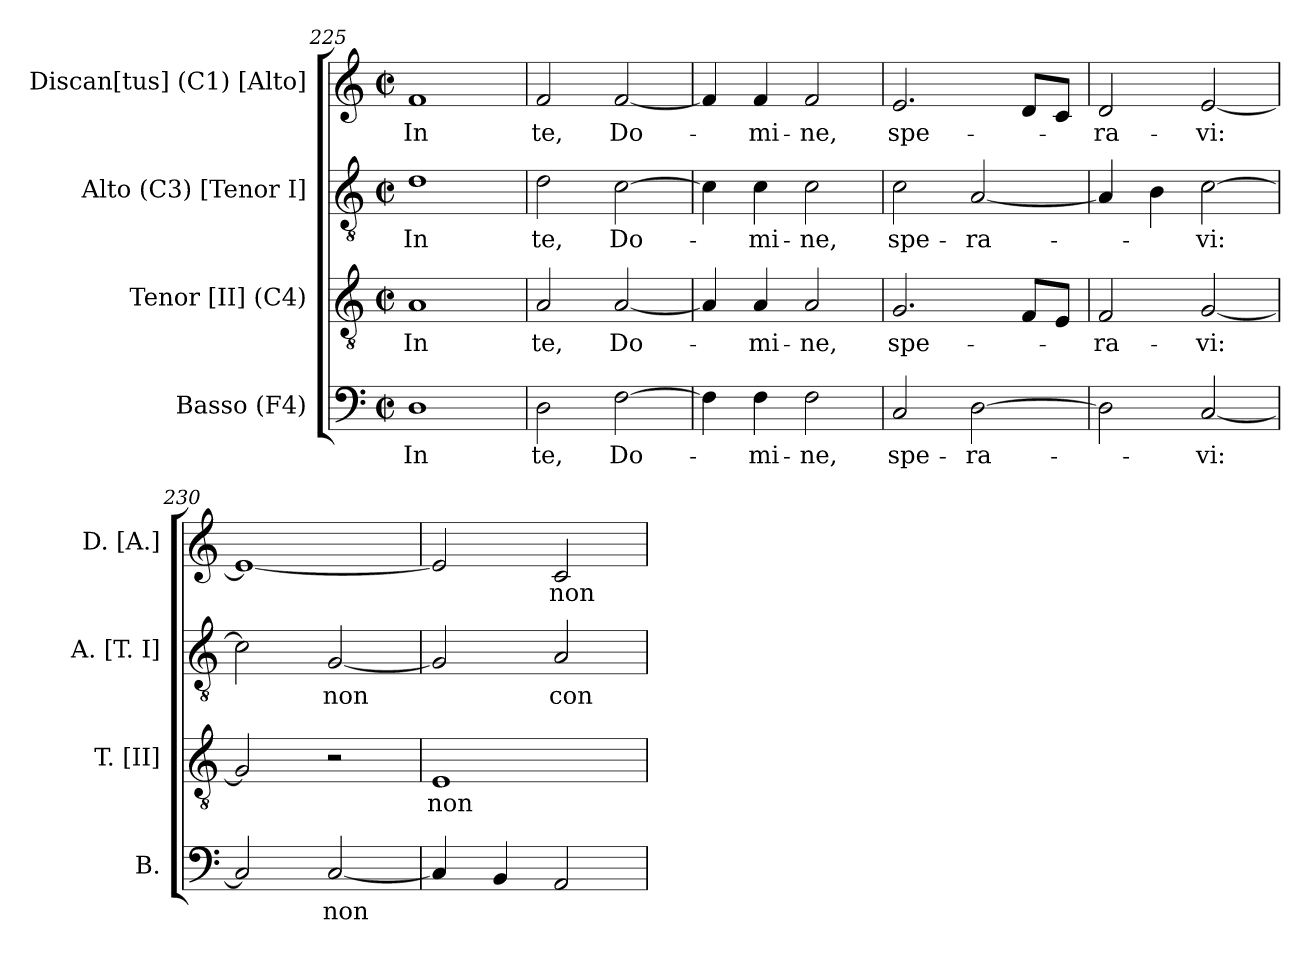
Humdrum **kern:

**kern	**text	**kern	**text	**kern	**text	**kern	**text
*part4	*part4	*part3	*part3	*part2	*part2	*part1	*part1
*staff4	*staff4	*staff3	*staff3	*staff2	*staff2	*staff1	*staff1
*I"Basso (F4)	*	*I"Tenor [II] (C4)	*	*I"Alto (C3) [Tenor I]	*	*I"Discan[tus] (C1) [Alto]	*
*I'B.	*	*I'T. [II]	*	*I'A. [T. I]	*	*I'D. [A.]	*
*clefF4	*	*clefGv2	*	*clefGv2	*	*clefG2	*
*	*	*ITrd7c12	*	*ITrd7c12	*	*	*
*k[]	*	*k[]	*	*k[]	*	*k[]	*
*C:	*	*C:	*	*C:	*	*C:	*
*M2/2	*	*M2/2	*	*M2/2	*	*M2/2	*
*met(c|)	*	*met(c|)	*	*met(c|)	*	*met(c|)	*
=225	=225	=225	=225	=225	=225	=225	=225
!	!LO:LY:b:color=#000000	!	!	!	!	!	!
!	!	!	!LO:LY:b:color=#000000	!	!	!	!
!	!	!	!	!	!LO:LY:b:color=#000000	!	!
!	!	!	!	!	!	!	!LO:LY:b:color=#000000
1Di	In	1AAi	In	1Di	In	1fi	In
=226	=226	=226	=226	=226	=226	=226	=226
!	!LO:LY:b:color=#000000	!	!	!	!	!	!
!	!	!	!LO:LY:b:color=#000000	!	!	!	!
!	!	!	!	!	!LO:LY:b:color=#000000	!	!
!	!	!	!	!	!	!	!LO:LY:b:color=#000000
2Di\	te,	2AAi/	te,	2Di\	te,	2fi/	te,
!	!LO:LY:b:color=#000000	!	!	!	!	!	!
!	!	!	!LO:LY:b:color=#000000	!	!	!	!
!	!	!	!	!	!LO:LY:b:color=#000000	!	!
!	!	!	!	!	!	!	!LO:LY:b:color=#000000
[>2Fi\	Do-	[<2AAi/	Do-	[>2Ci\	Do-	[<2fi/	Do-
!!LO:LB:g=z
=227	=227	=227	=227	=227	=227	=227	=227
4Fi\]	.	4AAi/]	.	4Ci\]	.	4fi/]	.
!	!LO:LY:b:color=#000000	!	!	!	!	!	!
!	!	!	!LO:LY:b:color=#000000	!	!	!	!
!	!	!	!	!	!LO:LY:b:color=#000000	!	!
!	!	!	!	!	!	!	!LO:LY:b:color=#000000
4Fi\	-mi-	4AAi/	-mi-	4Ci\	-mi-	4fi/	-mi-
!	!LO:LY:b:color=#000000	!	!	!	!	!	!
!	!	!	!LO:LY:b:color=#000000	!	!	!	!
!	!	!	!	!	!LO:LY:b:color=#000000	!	!
!	!	!	!	!	!	!	!LO:LY:b:color=#000000
2Fi\	-ne,	2AAi/	-ne,	2Ci\	-ne,	2fi/	-ne,
=228	=228	=228	=228	=228	=228	=228	=228
!	!LO:LY:b:color=#000000	!	!	!	!	!	!
!	!	!	!LO:LY:b:color=#000000	!	!	!	!
!	!	!	!	!	!LO:LY:b:color=#000000	!	!
!	!	!	!	!	!	!	!LO:LY:b:color=#000000
2Ci/	spe-	2.GGi/	spe-	2Ci\	spe-	2.ei/	spe-
!	!LO:LY:b:color=#000000	!	!	!	!	!	!
!	!	!	!	!	!LO:LY:b:color=#000000	!	!
[>2Di\	-ra-	.	.	[<2AAi/	-ra-	.	.
.	.	8FFi/L	.	.	.	8di/L	.
.	.	8EEi/J	.	.	.	8ci/J	.
=229	=229	=229	=229	=229	=229	=229	=229
!	!	!	!LO:LY:b:color=#000000	!	!	!	!
!	!	!	!	!	!	!	!LO:LY:b:color=#000000
2Di\]	.	2FFi/	-ra-	4AAi/]	.	2di/	-ra-
.	.	.	.	4BBi\	.	.	.
!	!LO:LY:b:color=#000000	!	!	!	!	!	!
!	!	!	!LO:LY:b:color=#000000	!	!	!	!
!	!	!	!	!	!LO:LY:b:color=#000000	!	!
!	!	!	!	!	!	!	!LO:LY:b:color=#000000
[<2Ci/	-vi:	[<2GGi/	-vi:	[>2Ci\	-vi:	[<2ei/	-vi:
=230	=230	=230	=230	=230	=230	=230	=230
2Ci/]	.	2GGi/]	.	2Ci\]	.	1ei_<	.
!	!LO:LY:b:color=#000000	!	!	!	!	!	!
!	!	!	!	!	!LO:LY:b:color=#000000	!	!
[<2Ci/	non	2r	.	[<2GGi/	non	.	.
=231	=231	=231	=231	=231	=231	=231	=231
!	!	!	!LO:LY:b:color=#000000	!	!	!	!
4Ci/]	.	1EEi	non	2GGi/]	.	2ei/]	.
4BBi/	.	.	.	.	.	.	.
!	!	!	!	!	!LO:LY:b:color=#000000	!	!
!	!	!	!	!	!	!	!LO:LY:b:color=#000000
2AAi/	.	.	.	2AAi/	con-	2ci/	non
=	=	=	=	=	=	=	=
*-	*-	*-	*-	*-	*-	*-	*-
